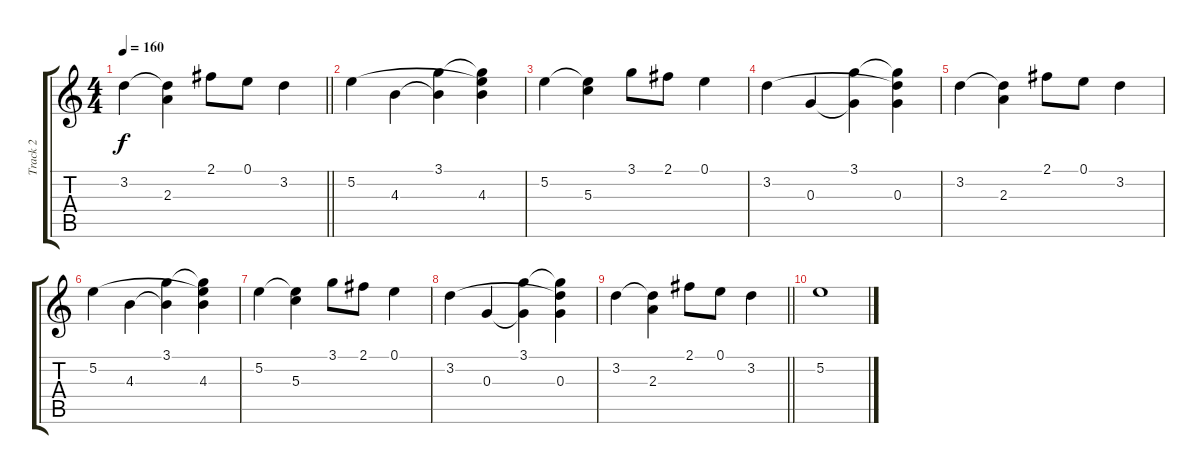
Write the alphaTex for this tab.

\track ("Track 2" "Track 2") {instrument acousticguitarsteel}
\staff {score tabs}
\tuning (E4 B3 G3 D3 A2 E2) {hide}
\ts (4 4)
\tempo 160
\clef g2
\barLineRight lightlight
\ks c
3.2.4{dy f} (3.2{t} 2.3).4 2.1.8 0.1.8 3.2.4 |
5.2.4 4.3.4 (3.1 4.3{t}).4 (3.1{t} 5.2{t} 4.3).4 |
5.2.4 (5.2{t} 5.3).4 3.1.8 2.1.8 0.1.4 |
3.2.4 0.3.4 (3.1 0.3{t}).4 (3.1{t} 3.2{t} 0.3).4 |
3.2.4 (3.2{t} 2.3).4 2.1.8 0.1.8 3.2.4 |
5.2.4 4.3.4 (3.1 4.3{t}).4 (3.1{t} 5.2{t} 4.3).4 |
5.2.4 (5.2{t} 5.3).4 3.1.8 2.1.8 0.1.4 |
3.2.4 0.3.4 (3.1 0.3{t}).4 (3.1{t} 3.2{t} 0.3).4 |
\barLineRight lightlight
3.2.4 (3.2{t} 2.3).4 2.1.8 0.1.8 3.2.4 |
5.2.1
